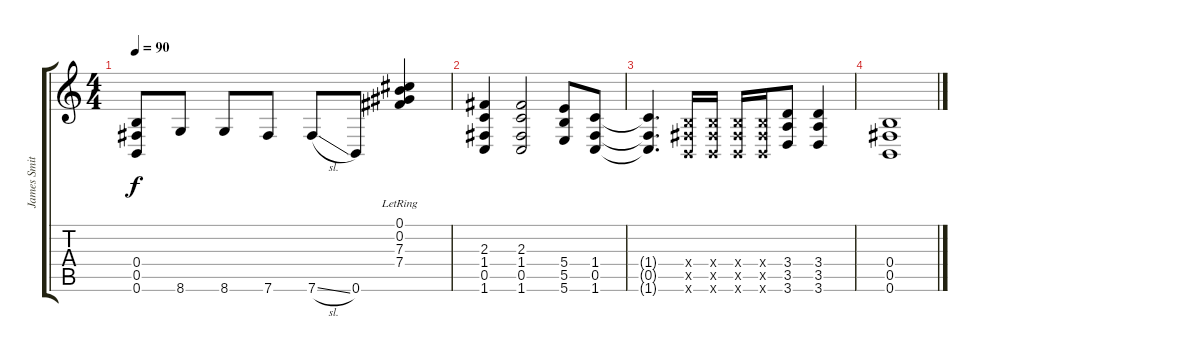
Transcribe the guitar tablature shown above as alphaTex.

\track ("James Smith" "James Smit") {instrument distortionguitar}
\staff {score tabs}
\tuning (Db4 Ab3 E3 B2 Gb2 B1) {hide}
\ts (4 4)
\tempo 90
\clef g2
\ks c
(0.4{t} 0.5{t} 0.6{t}).8{dy f} 8.6.8 8.6.8 7.6.8 7.6{sl}.8 0.6.8 (0.1{lr} 0.2{lr} 7.3{lr} 7.4{lr}).4 |
(2.3 1.4 0.5 1.6).4 (2.3 1.4 0.5 1.6).2 (5.4 5.5 5.6).8 (1.4 0.5 1.6).8 |
(1.4{t} 0.5{t} 1.6{t}).4{d} (0.4{x} 0.5{x} 0.6{x}).16 (0.4{x} 0.5{x} 0.6{x}).16 (0.4{x} 0.5{x} 0.6{x}).16 (0.4{x} 0.5{x} 0.6{x}).16 (3.4 3.5 3.6).8 (3.4 3.5 3.6).4 |
(0.4 0.5 0.6).1
